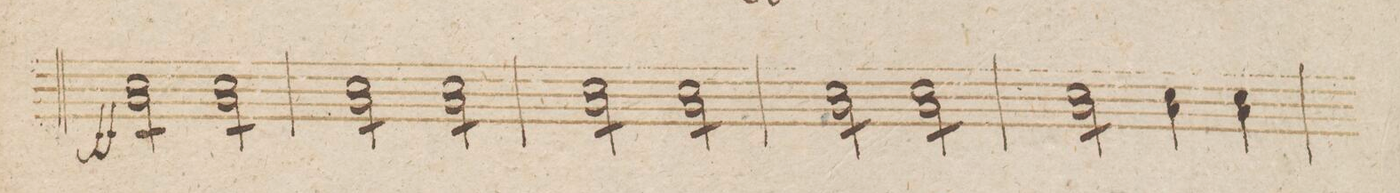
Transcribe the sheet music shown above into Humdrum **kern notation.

**kern	**dynam
*I"Viola.	*
*clefC3	*
*k[b-]	*
*met(c|)	*
*M2/2	*
8B-\ 8dL	ff
8B-\ 8d	.
8B-\ 8d	.
8B-\ 8dJ	.
8B-\ 8dL	.
8B-\ 8d	.
8B-\ 8d	.
8B-\ 8dJ	.
=49	=49
8B-\ 8dL	.
8B-\ 8d	.
8B-\ 8d	.
8B-\ 8dJ	.
8B-\ 8dL	.
8B-\ 8d	.
8B-\ 8d	.
8B-\ 8dJ	.
=50	=50
8B-\ 8dL	.
8B-\ 8d	.
8B-\ 8d	.
8B-\ 8dJ	.
8B-\ 8dL	.
8B-\ 8d	.
8B-\ 8d	.
8B-\ 8dJ	.
=51	=51
8B-\ 8dL	.
8B-\ 8d	.
8B-\ 8d	.
8B-\ 8dJ	.
8B-\ 8dL	.
8B-\ 8d	.
8B-\ 8d	.
8B-\ 8dJ	.
=52	=52
8B-\ 8dL	.
8B-\ 8d	.
8B-\ 8d	.
8B-\ 8dJ	.
*Xtremolo	*
4B-\ 4d	.
4B-\ 4d	.
=53	=53
*-	*-
